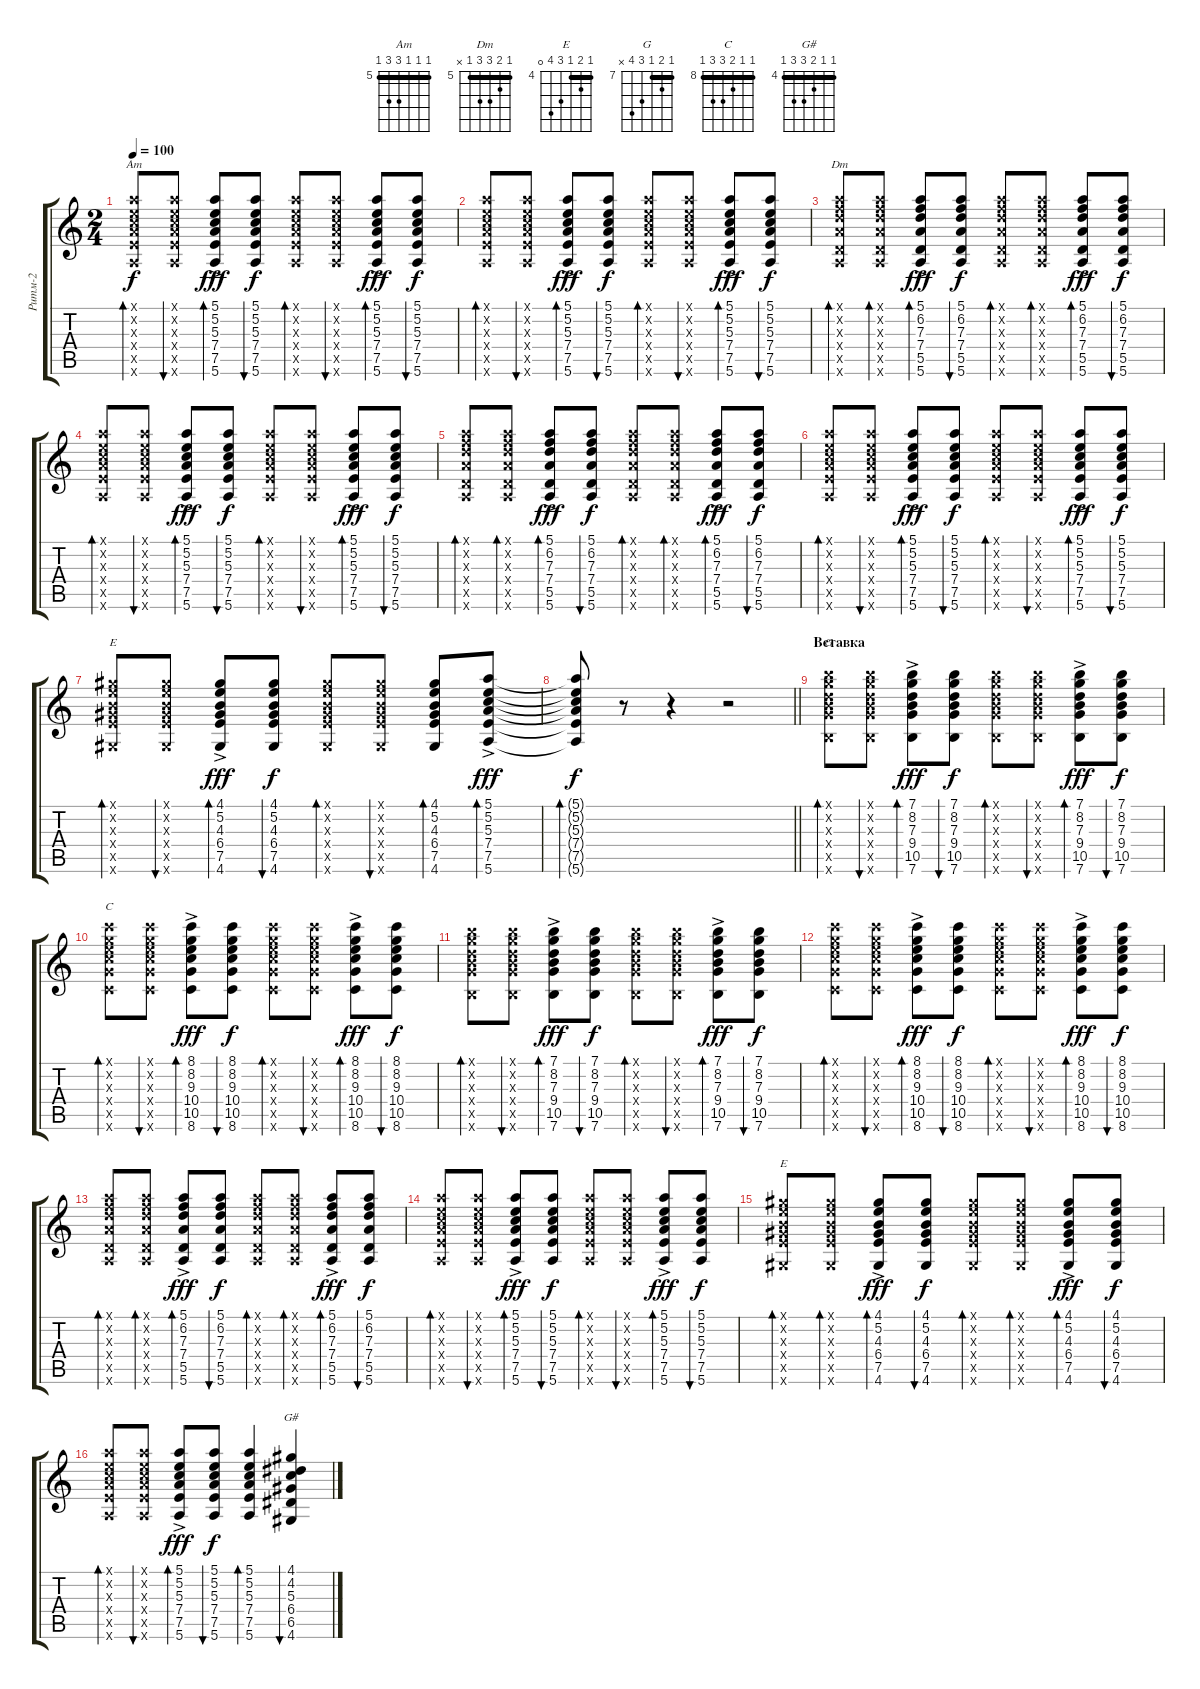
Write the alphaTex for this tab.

\track ("Ритм-2" "Ритм-2") {mute instrument electricguitarclean}
\staff {score tabs}
\tuning (E4 B3 G3 D3 A2 E2) {hide}
\chord ("Am" 5 5 5 7 7 5) {firstfret 5 barre 5}
\chord ("Dm" 5 6 7 7 5 x) {firstfret 5 barre 5}
\chord ("E" 4 5 4 6 7 4) {firstfret 4 barre 4}
\chord ("G" 7 8 7 9 10 x) {firstfret 7 barre 7}
\chord ("C" 8 8 9 10 10 8) {firstfret 8 barre 8}
\chord ("E" 4 5 4 6 7 0) {firstfret 4 barre 4}
\chord ("G#" 4 4 5 6 6 4) {firstfret 4 barre 4}
\ts (2 4)
\tempo 100
\clef g2
\ks c
(5.1{x} 5.2{x} 5.3{x} 7.4{x} 7.5{x} 5.6{x}).8{bd 60 ch "Am" dy f} (5.1{x} 5.2{x} 5.3{x} 7.4{x} 7.5{x} 5.6{x}).8{bu 30} (5.1{ac} 5.2{ac} 5.3{ac} 7.4{ac} 7.5{ac} 5.6{ac}).8{bd 30 dy fff} (5.1 5.2 5.3 7.4 7.5 5.6).8{bu 30 dy f} (5.1{x} 5.2{x} 5.3{x} 7.4{x} 7.5{x} 5.6{x}).8{bd 60} (5.1{x} 5.2{x} 5.3{x} 7.4{x} 7.5{x} 5.6{x}).8{bu 30} (5.1{ac} 5.2{ac} 5.3{ac} 7.4{ac} 7.5{ac} 5.6{ac}).8{bd 30 dy fff} (5.1 5.2 5.3 7.4 7.5 5.6).8{bu 30 dy f} |
(5.1{x} 5.2{x} 5.3{x} 7.4{x} 7.5{x} 5.6{x}).8{bd 60} (5.1{x} 5.2{x} 5.3{x} 7.4{x} 7.5{x} 5.6{x}).8{bu 30} (5.1{ac} 5.2{ac} 5.3{ac} 7.4{ac} 7.5{ac} 5.6{ac}).8{bd 30 dy fff} (5.1 5.2 5.3 7.4 7.5 5.6).8{bu 30 dy f} (5.1{x} 5.2{x} 5.3{x} 7.4{x} 7.5{x} 5.6{x}).8{bd 60} (5.1{x} 5.2{x} 5.3{x} 7.4{x} 7.5{x} 5.6{x}).8{bu 30} (5.1{ac} 5.2{ac} 5.3{ac} 7.4{ac} 7.5{ac} 5.6{ac}).8{bd 30 dy fff} (5.1 5.2 5.3 7.4 7.5 5.6).8{bu 30 dy f} |
(5.1{x} 6.2{x} 7.3{x} 7.4{x} 5.5{x} 5.6{x}).8{bd 60 ch "Dm"} (5.1{x} 6.2{x} 7.3{x} 7.4{x} 5.5{x} 5.6{x}).8{bd 60} (5.1{ac} 6.2{ac} 7.3{ac} 7.4{ac} 5.5{ac} 5.6{ac}).8{bd 30 dy fff} (5.1 6.2 7.3 7.4 5.5 5.6).8{bu 30 dy f} (5.1{x} 6.2{x} 7.3{x} 7.4{x} 5.5{x} 5.6{x}).8{bd 60} (5.1{x} 6.2{x} 7.3{x} 7.4{x} 5.5{x} 5.6{x}).8{bd 60} (5.1{ac} 6.2{ac} 7.3{ac} 7.4{ac} 5.5{ac} 5.6{ac}).8{bd 30 dy fff} (5.1 6.2 7.3 7.4 5.5 5.6).8{bu 30 dy f} |
(5.1{x} 5.2{x} 5.3{x} 7.4{x} 7.5{x} 5.6{x}).8{bd 60} (5.1{x} 5.2{x} 5.3{x} 7.4{x} 7.5{x} 5.6{x}).8{bu 30} (5.1{ac} 5.2{ac} 5.3{ac} 7.4{ac} 7.5{ac} 5.6{ac}).8{bd 30 dy fff} (5.1 5.2 5.3 7.4 7.5 5.6).8{bu 30 dy f} (5.1{x} 5.2{x} 5.3{x} 7.4{x} 7.5{x} 5.6{x}).8{bd 60} (5.1{x} 5.2{x} 5.3{x} 7.4{x} 7.5{x} 5.6{x}).8{bu 30} (5.1{ac} 5.2{ac} 5.3{ac} 7.4{ac} 7.5{ac} 5.6{ac}).8{bd 30 dy fff} (5.1 5.2 5.3 7.4 7.5 5.6).8{bu 30 dy f} |
(5.1{x} 6.2{x} 7.3{x} 7.4{x} 5.5{x} 5.6{x}).8{bd 60} (5.1{x} 6.2{x} 7.3{x} 7.4{x} 5.5{x} 5.6{x}).8{bd 60} (5.1{ac} 6.2{ac} 7.3{ac} 7.4{ac} 5.5{ac} 5.6{ac}).8{bd 30 dy fff} (5.1 6.2 7.3 7.4 5.5 5.6).8{bu 30 dy f} (5.1{x} 6.2{x} 7.3{x} 7.4{x} 5.5{x} 5.6{x}).8{bd 60} (5.1{x} 6.2{x} 7.3{x} 7.4{x} 5.5{x} 5.6{x}).8{bd 60} (5.1{ac} 6.2{ac} 7.3{ac} 7.4{ac} 5.5{ac} 5.6{ac}).8{bd 30 dy fff} (5.1 6.2 7.3 7.4 5.5 5.6).8{bu 30 dy f} |
(5.1{x} 5.2{x} 5.3{x} 7.4{x} 7.5{x} 5.6{x}).8{bd 60} (5.1{x} 5.2{x} 5.3{x} 7.4{x} 7.5{x} 5.6{x}).8{bu 30} (5.1{ac} 5.2{ac} 5.3{ac} 7.4{ac} 7.5{ac} 5.6{ac}).8{bd 30 dy fff} (5.1 5.2 5.3 7.4 7.5 5.6).8{bu 30 dy f} (5.1{x} 5.2{x} 5.3{x} 7.4{x} 7.5{x} 5.6{x}).8{bd 60} (5.1{x} 5.2{x} 5.3{x} 7.4{x} 7.5{x} 5.6{x}).8{bu 30} (5.1{ac} 5.2{ac} 5.3{ac} 7.4{ac} 7.5{ac} 5.6{ac}).8{bd 30 dy fff} (5.1 5.2 5.3 7.4 7.5 5.6).8{bu 30 dy f} |
(4.1{x} 5.2{x} 4.3{x} 6.4{x} 7.5{x} 4.6{x}).8{bd 60 ch "E"} (4.1{x} 5.2{x} 4.3{x} 6.4{x} 7.5{x} 4.6{x}).8{bu 60} (4.1{ac} 5.2{ac} 4.3{ac} 6.4{ac} 7.5{ac} 4.6{ac}).8{bd 60 dy fff} (4.1 5.2 4.3 6.4 7.5 4.6).8{bu 60 dy f} (4.1{x} 5.2{x} 4.3{x} 6.4{x} 7.5{x} 4.6{x}).8{bd 60} (4.1{x} 5.2{x} 4.3{x} 6.4{x} 7.5{x} 4.6{x}).8{bu 60} (4.1 5.2 4.3 6.4 7.5 4.6).8{bd 60} (5.1{ac} 5.2{ac} 5.3{ac} 7.4{ac} 7.5{ac} 5.6{ac}).8{bd 60 dy fff} |
\barLineRight lightlight
(5.1{t} 5.2{t} 5.3{t} 7.4{t} 7.5{t} 5.6{t}).8{bd 60 dy f} r.8 r.4 r.2 |
\section ("" "Вставка")
(7.1{x} 8.2{x} 7.3{x} 9.4{x} 10.5{x} 7.6{x}).8{bd 60 ch "G"} (7.1{x} 8.2{x} 7.3{x} 9.4{x} 10.5{x} 7.6{x}).8{bu 30} (7.1{ac} 8.2{ac} 7.3{ac} 9.4{ac} 10.5{ac} 7.6{ac}).8{bd 30 dy fff} (7.1 8.2 7.3 9.4 10.5 7.6).8{bu 30 dy f} (7.1{x} 8.2{x} 7.3{x} 9.4{x} 10.5{x} 7.6{x}).8{bd 60} (7.1{x} 8.2{x} 7.3{x} 9.4{x} 10.5{x} 7.6{x}).8{bu 30} (7.1{ac} 8.2{ac} 7.3{ac} 9.4{ac} 10.5{ac} 7.6{ac}).8{bd 30 dy fff} (7.1 8.2 7.3 9.4 10.5 7.6).8{bu 30 dy f} |
(8.1{x} 8.2{x} 9.3{x} 10.4{x} 10.5{x} 8.6{x}).8{bd 60 ch "C"} (8.1{x} 8.2{x} 9.3{x} 10.4{x} 10.5{x} 8.6{x}).8{bu 30} (8.1{ac} 8.2{ac} 9.3{ac} 10.4{ac} 10.5{ac} 8.6{ac}).8{bd 30 dy fff} (8.1 8.2 9.3 10.4 10.5 8.6).8{bu 30 dy f} (8.1{x} 8.2{x} 9.3{x} 10.4{x} 10.5{x} 8.6{x}).8{bd 60} (8.1{x} 8.2{x} 9.3{x} 10.4{x} 10.5{x} 8.6{x}).8{bu 30} (8.1{ac} 8.2{ac} 9.3{ac} 10.4{ac} 10.5{ac} 8.6{ac}).8{bd 30 dy fff} (8.1 8.2 9.3 10.4 10.5 8.6).8{bu 30 dy f} |
(7.1{x} 8.2{x} 7.3{x} 9.4{x} 10.5{x} 7.6{x}).8{bd 60} (7.1{x} 8.2{x} 7.3{x} 9.4{x} 10.5{x} 7.6{x}).8{bu 30} (7.1{ac} 8.2{ac} 7.3{ac} 9.4{ac} 10.5{ac} 7.6{ac}).8{bd 30 dy fff} (7.1 8.2 7.3 9.4 10.5 7.6).8{bu 30 dy f} (7.1{x} 8.2{x} 7.3{x} 9.4{x} 10.5{x} 7.6{x}).8{bd 60} (7.1{x} 8.2{x} 7.3{x} 9.4{x} 10.5{x} 7.6{x}).8{bu 30} (7.1{ac} 8.2{ac} 7.3{ac} 9.4{ac} 10.5{ac} 7.6{ac}).8{bd 30 dy fff} (7.1 8.2 7.3 9.4 10.5 7.6).8{bu 30 dy f} |
(8.1{x} 8.2{x} 9.3{x} 10.4{x} 10.5{x} 8.6{x}).8{bd 60} (8.1{x} 8.2{x} 9.3{x} 10.4{x} 10.5{x} 8.6{x}).8{bu 30} (8.1{ac} 8.2{ac} 9.3{ac} 10.4{ac} 10.5{ac} 8.6{ac}).8{bd 30 dy fff} (8.1 8.2 9.3 10.4 10.5 8.6).8{bu 30 dy f} (8.1{x} 8.2{x} 9.3{x} 10.4{x} 10.5{x} 8.6{x}).8{bd 60} (8.1{x} 8.2{x} 9.3{x} 10.4{x} 10.5{x} 8.6{x}).8{bu 30} (8.1{ac} 8.2{ac} 9.3{ac} 10.4{ac} 10.5{ac} 8.6{ac}).8{bd 30 dy fff} (8.1 8.2 9.3 10.4 10.5 8.6).8{bu 30 dy f} |
(5.1{x} 6.2{x} 7.3{x} 7.4{x} 5.5{x} 5.6{x}).8{bd 60} (5.1{x} 6.2{x} 7.3{x} 7.4{x} 5.5{x} 5.6{x}).8{bd 60} (5.1{ac} 6.2{ac} 7.3{ac} 7.4{ac} 5.5{ac} 5.6{ac}).8{bd 30 dy fff} (5.1 6.2 7.3 7.4 5.5 5.6).8{bu 30 dy f} (5.1{x} 6.2{x} 7.3{x} 7.4{x} 5.5{x} 5.6{x}).8{bd 60} (5.1{x} 6.2{x} 7.3{x} 7.4{x} 5.5{x} 5.6{x}).8{bd 60} (5.1{ac} 6.2{ac} 7.3{ac} 7.4{ac} 5.5{ac} 5.6{ac}).8{bd 30 dy fff} (5.1 6.2 7.3 7.4 5.5 5.6).8{bu 30 dy f} |
(5.1{x} 5.2{x} 5.3{x} 7.4{x} 7.5{x} 5.6{x}).8{bd 60} (5.1{x} 5.2{x} 5.3{x} 7.4{x} 7.5{x} 5.6{x}).8{bu 30} (5.1{ac} 5.2{ac} 5.3{ac} 7.4{ac} 7.5{ac} 5.6{ac}).8{bd 30 dy fff} (5.1 5.2 5.3 7.4 7.5 5.6).8{bu 30 dy f} (5.1{x} 5.2{x} 5.3{x} 7.4{x} 7.5{x} 5.6{x}).8{bd 60} (5.1{x} 5.2{x} 5.3{x} 7.4{x} 7.5{x} 5.6{x}).8{bu 30} (5.1{ac} 5.2{ac} 5.3{ac} 7.4{ac} 7.5{ac} 5.6{ac}).8{bd 30 dy fff} (5.1 5.2 5.3 7.4 7.5 5.6).8{bu 30 dy f} |
(4.1{x} 5.2{x} 4.3{x} 6.4{x} 7.5{x} 4.6{x}).8{bd 60 ch "E"} (4.1{x} 5.2{x} 4.3{x} 6.4{x} 7.5{x} 4.6{x}).8{bd 60} (4.1{ac} 5.2{ac} 4.3{ac} 6.4{ac} 7.5{ac} 4.6{ac}).8{bd 30 dy fff} (4.1 5.2 4.3 6.4 7.5 4.6).8{bu 30 dy f} (4.1{x} 5.2{x} 4.3{x} 6.4{x} 7.5{x} 4.6{x}).8{bd 60} (4.1{x} 5.2{x} 4.3{x} 6.4{x} 7.5{x} 4.6{x}).8{bd 60} (4.1{ac} 5.2{ac} 4.3{ac} 6.4{ac} 7.5{ac} 4.6{ac}).8{bd 30 dy fff} (4.1 5.2 4.3 6.4 7.5 4.6).8{bu 30 dy f} |
(5.1{x} 5.2{x} 5.3{x} 7.4{x} 7.5{x} 5.6{x}).8{bd 60} (5.1{x} 5.2{x} 5.3{x} 7.4{x} 7.5{x} 5.6{x}).8{bu 30} (5.1{ac} 5.2{ac} 5.3{ac} 7.4{ac} 7.5{ac} 5.6{ac}).8{bd 30 dy fff} (5.1 5.2 5.3 7.4 7.5 5.6).8{bu 30 dy f} (5.1 5.2 5.3 7.4 7.5 5.6).4{bd 60} (4.1 4.2 5.3 6.4 6.5 4.6).4{bu 30 ch "G#"}
